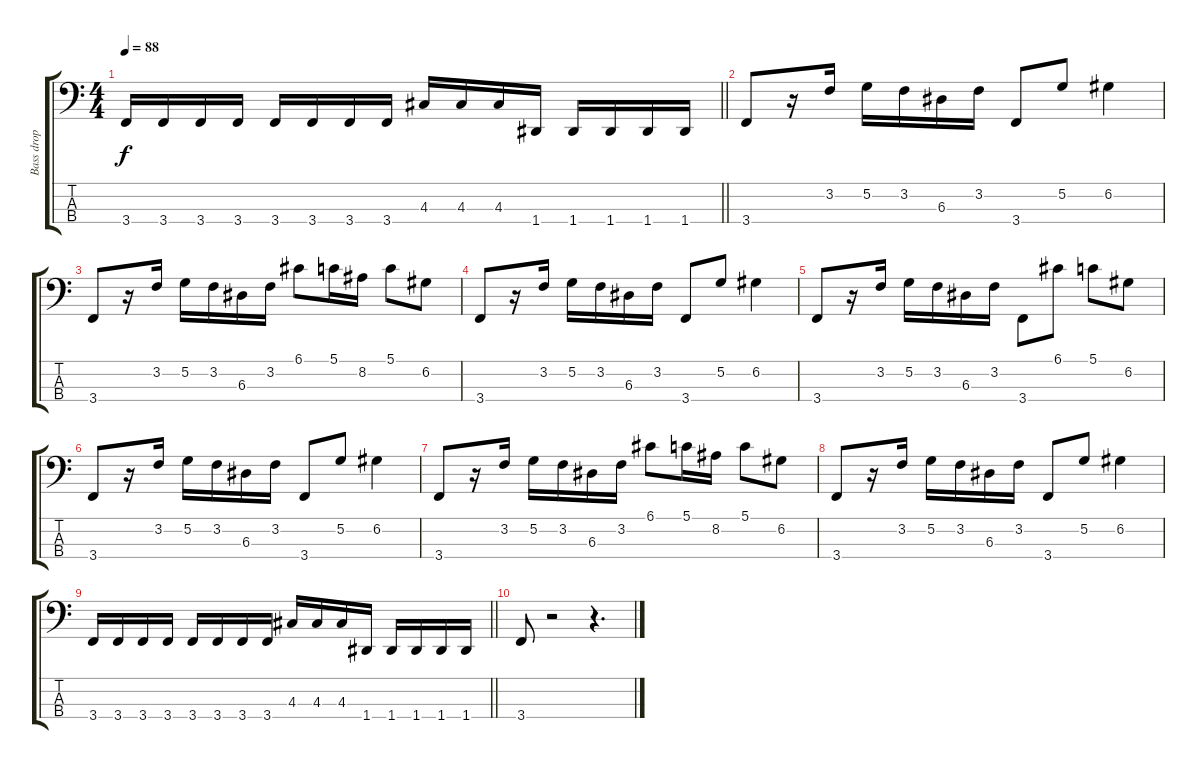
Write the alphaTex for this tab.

\track ("Bass drop D" "Bass drop ") {instrument electricbasspick}
\staff {score tabs}
\tuning (G2 D2 A1 D1) {hide}
\ts (4 4)
\tempo 88
\clef f4
\barLineRight lightlight
\ks c
3.4.16{dy f} 3.4.16 3.4.16 3.4.16 3.4.16 3.4.16 3.4.16 3.4.16 4.3.16 4.3.16 4.3.16 1.4.16 1.4.16 1.4.16 1.4.16 1.4.16 |
3.4.8 r.16 3.2.16 5.2.16 3.2.16 6.3.16 3.2.16 3.4.8 5.2.8 6.2.4 |
3.4.8 r.16 3.2.16 5.2.16 3.2.16 6.3.16 3.2.16 6.1.8 5.1.16 8.2.16 5.1.8 6.2.8 |
3.4.8 r.16 3.2.16 5.2.16 3.2.16 6.3.16 3.2.16 3.4.8 5.2.8 6.2.4 |
3.4.8 r.16 3.2.16 5.2.16 3.2.16 6.3.16 3.2.16 3.4.8 6.1.8 5.1.8 6.2.8 |
3.4.8 r.16 3.2.16 5.2.16 3.2.16 6.3.16 3.2.16 3.4.8 5.2.8 6.2.4 |
3.4.8 r.16 3.2.16 5.2.16 3.2.16 6.3.16 3.2.16 6.1.8 5.1.16 8.2.16 5.1.8 6.2.8 |
3.4.8 r.16 3.2.16 5.2.16 3.2.16 6.3.16 3.2.16 3.4.8 5.2.8 6.2.4 |
\barLineRight lightlight
3.4.16 3.4.16 3.4.16 3.4.16 3.4.16 3.4.16 3.4.16 3.4.16 4.3.16 4.3.16 4.3.16 1.4.16 1.4.16 1.4.16 1.4.16 1.4.16 |
3.4.8 r.2 r.4{d}
